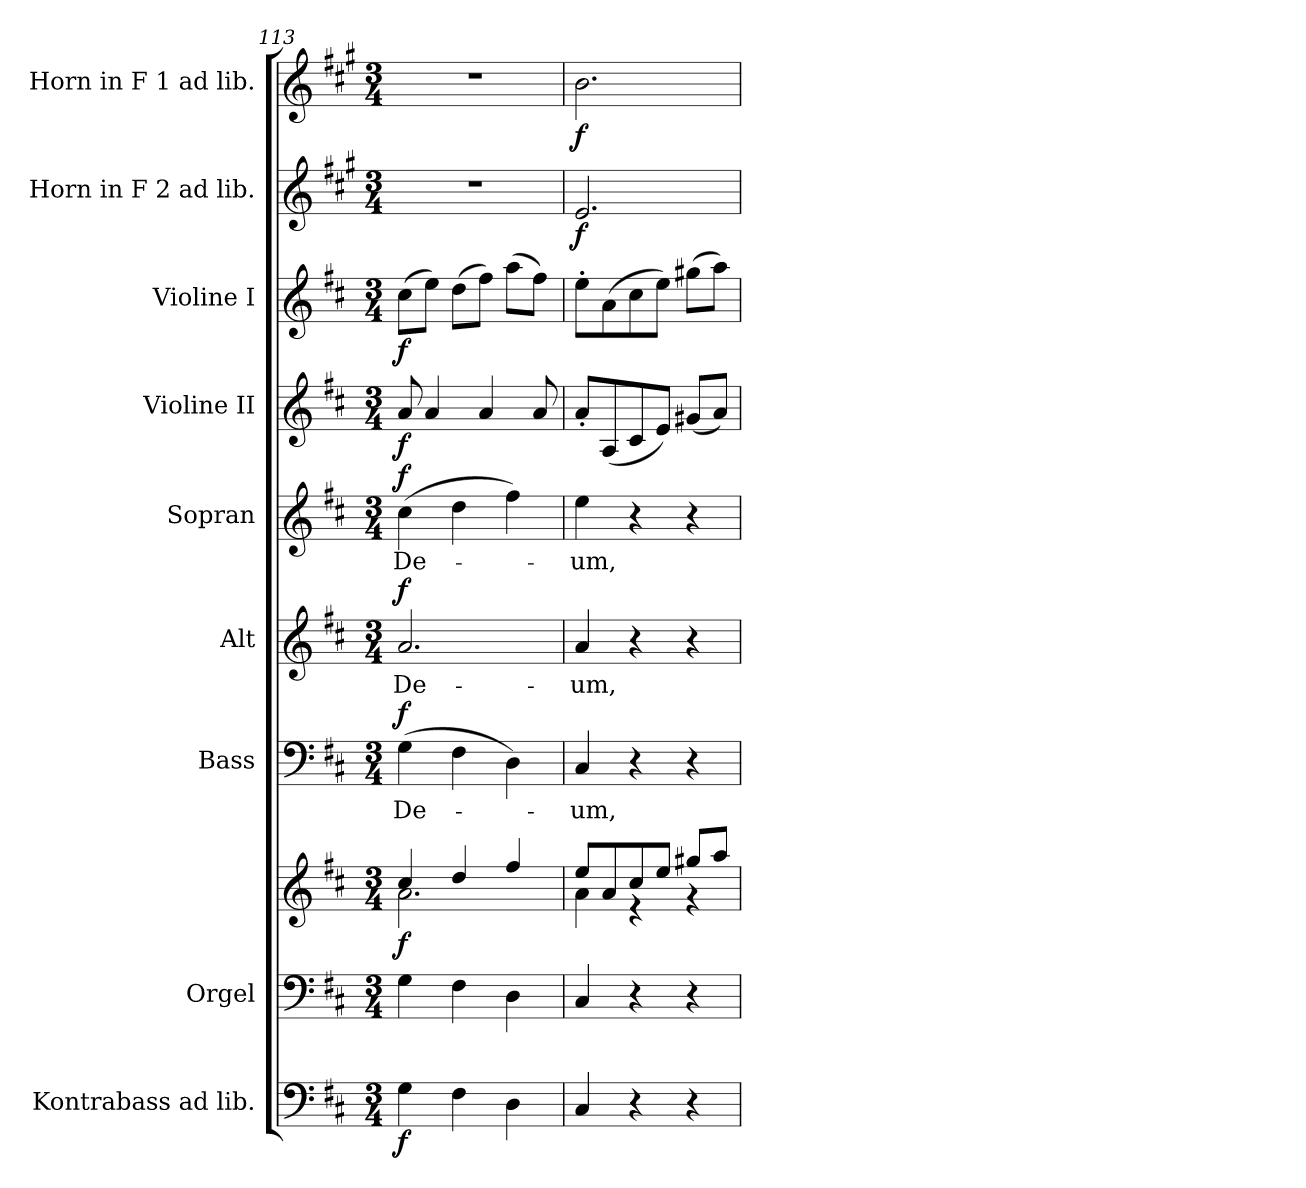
**kern	**dynam	**kern	**kern	**dynam	**kern	**text	**dynam	**kern	**text	**dynam	**kern	**text	**dynam	**kern	**dynam	**kern	**dynam	**kern	**dynam	**kern	**dynam
*part9	*part9	*part8	*part8	*part8	*part7	*part7	*part7	*part6	*part6	*part6	*part5	*part5	*part5	*part4	*part4	*part3	*part3	*part2	*part2	*part1	*part1
*staff10	*staff10	*staff9	*staff8	*staff8/9	*staff7	*staff7	*staff7	*staff6	*staff6	*staff6	*staff5	*staff5	*staff5	*staff4	*staff4	*staff3	*staff3	*staff2	*staff2	*staff1	*staff1
*I"Kontrabass ad lib.	*	*I"Orgel	*	*	*I"Bass	*	*	*I"Alt	*	*	*I"Sopran	*	*	*I"Violine II	*	*I"Violine I	*	*I"Horn in F 2 ad lib.	*	*I"Horn in F 1 ad lib.	*
*I'Kb.	*	*I'Org.	*	*	*I'B.	*	*	*I'A.	*	*	*I'S.	*	*	*I'Vl. II	*	*I'Vl. I	*	*	*	*	*
*clefF4	*	*clefF4	*clefG2	*	*clefF4	*	*	*clefG2	*	*	*clefG2	*	*	*clefG2	*	*clefG2	*	*clefG2	*	*clefG2	*
*ITrd7c12	*	*	*	*	*	*	*	*	*	*	*	*	*	*	*	*	*	*ITrd4c7	*	*ITrd4c7	*
*k[f#c#]	*	*k[f#c#]	*k[f#c#]	*	*k[f#c#]	*	*	*k[f#c#]	*	*	*k[f#c#]	*	*	*k[f#c#]	*	*k[f#c#]	*	*k[f#c#]	*	*k[f#c#]	*
*D:	*	*D:	*D:	*	*D:	*	*	*D:	*	*	*D:	*	*	*D:	*	*D:	*	*D:	*	*D:	*
*M3/4	*	*M3/4	*M3/4	*	*M3/4	*	*	*M3/4	*	*	*M3/4	*	*	*M3/4	*	*M3/4	*	*M3/4	*	*M3/4	*
=113	=113	=113	=113	=113	=113	=113	=113	=113	=113	=113	=113	=113	=113	=113	=113	=113	=113	=113	=113	=113	=113
*	*	*	*^	*	*	*	*	*	*	*	*	*	*	*	*	*	*	*	*	*	*
!	!LO:DY:b	!	!	!	!LO:DY:b	!	!LO:LY:b	!LO:DY:a	!	!LO:LY:b	!LO:DY:a	!	!LO:LY:b	!LO:DY:a	!	!LO:DY:b	!	!LO:DY:b	!	!	!	!
4GG\	f	4G\	4cc#/	2.a\	f	(>4G\	De-	f	2.a/	De-	f	(>4cc#\	De-	f	8a/	f	(>8cc#\L	f	2.r	.	2.r	.
.	.	.	.	.	.	.	.	.	.	.	.	.	.	.	4a/	.	8ee\J)	.	.	.	.	.
4FF#\	.	4F#\	4dd/	.	.	4F#\	.	.	.	.	.	4dd\	.	.	.	.	(>8dd\L	.	.	.	.	.
.	.	.	.	.	.	.	.	.	.	.	.	.	.	.	4a/	.	8ff#\J)	.	.	.	.	.
4DD\	.	4D\	4ff#/	.	.	4D\)	.	.	.	.	.	4ff#\)	.	.	.	.	(>8aa\L	.	.	.	.	.
.	.	.	.	.	.	.	.	.	.	.	.	.	.	.	8a/	.	8ff#\J)	.	.	.	.	.
=114	=114	=114	=114	=114	=114	=114	=114	=114	=114	=114	=114	=114	=114	=114	=114	=114	=114	=114	=114	=114	=114	=114
!	!	!	!	!	!	!	!LO:LY:b	!	!	!LO:LY:b	!	!	!LO:LY:b	!	!	!	!	!	!	!LO:DY:b	!	!LO:DY:b
4CC#/	.	4C#/	8ee/L	4a\	.	4C#/	-um,	.	4a/	-um,	.	4ee\	-um,	.	8a'</L	.	8ee'>\L	.	2.A/	f	2.e\	f
.	.	.	8a/	.	.	.	.	.	.	.	.	.	.	.	(<8A/	.	(>8a\	.	.	.	.	.
4r	.	4r	8cc#/	4re	.	4r	.	.	4r	.	.	4r	.	.	8c#/	.	8cc#\	.	.	.	.	.
.	.	.	8ee/J	.	.	.	.	.	.	.	.	.	.	.	8e/J)	.	8ee\J)	.	.	.	.	.
4r	.	4r	8gg#X/L	4rf	.	4r	.	.	4r	.	.	4r	.	.	(<8g#X/L	.	(>8gg#X\L	.	.	.	.	.
.	.	.	8aa/J	.	.	.	.	.	.	.	.	.	.	.	8a/J)	.	8aa\J)	.	.	.	.	.
*	*	*	*v	*v	*	*	*	*	*	*	*	*	*	*	*	*	*	*	*	*	*	*
=	=	=	=	=	=	=	=	=	=	=	=	=	=	=	=	=	=	=	=	=	=
*-	*-	*-	*-	*-	*-	*-	*-	*-	*-	*-	*-	*-	*-	*-	*-	*-	*-	*-	*-	*-	*-
